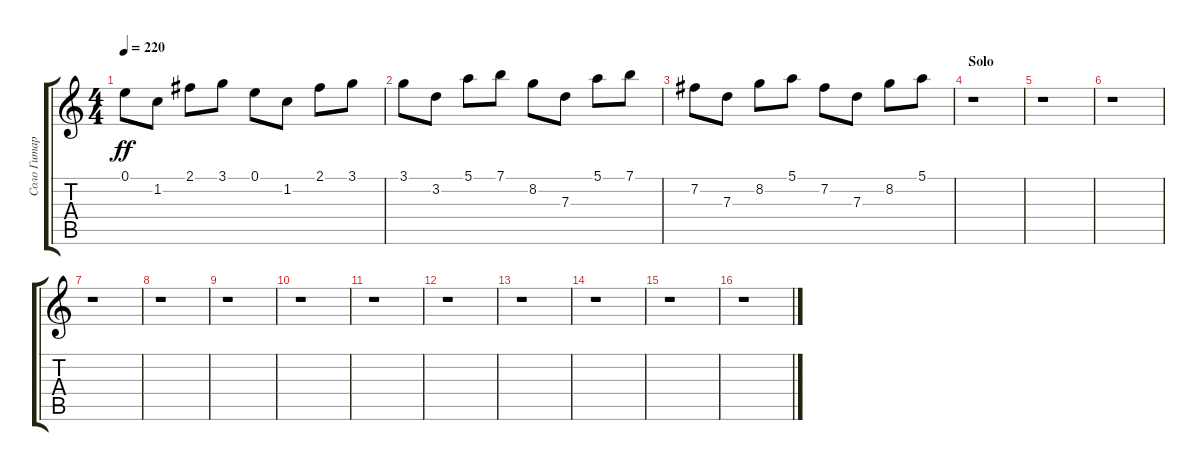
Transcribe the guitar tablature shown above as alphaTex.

\track ("Соло Гитара" "Соло Гитар") {instrument overdrivenguitar}
\staff {score tabs}
\tuning (E4 B3 G3 D3 A2 E2) {hide}
\ts (4 4)
\tempo 220
\clef g2
\ks c
0.1.8{dy ff} 1.2.8 2.1.8 3.1.8 0.1.8 1.2.8 2.1.8 3.1.8 |
3.1.8 3.2.8 5.1.8 7.1.8 8.2.8 7.3.8 5.1.8 7.1.8 |
7.2.8 7.3.8 8.2.8 5.1.8 7.2.8 7.3.8 8.2.8 5.1.8 |
\section ("" "Solo")
r.1 |
r.1 |
r.1 |
r.1 |
r.1 |
r.1 |
r.1 |
r.1 |
r.1 |
r.1 |
r.1 |
r.1 |
r.1
